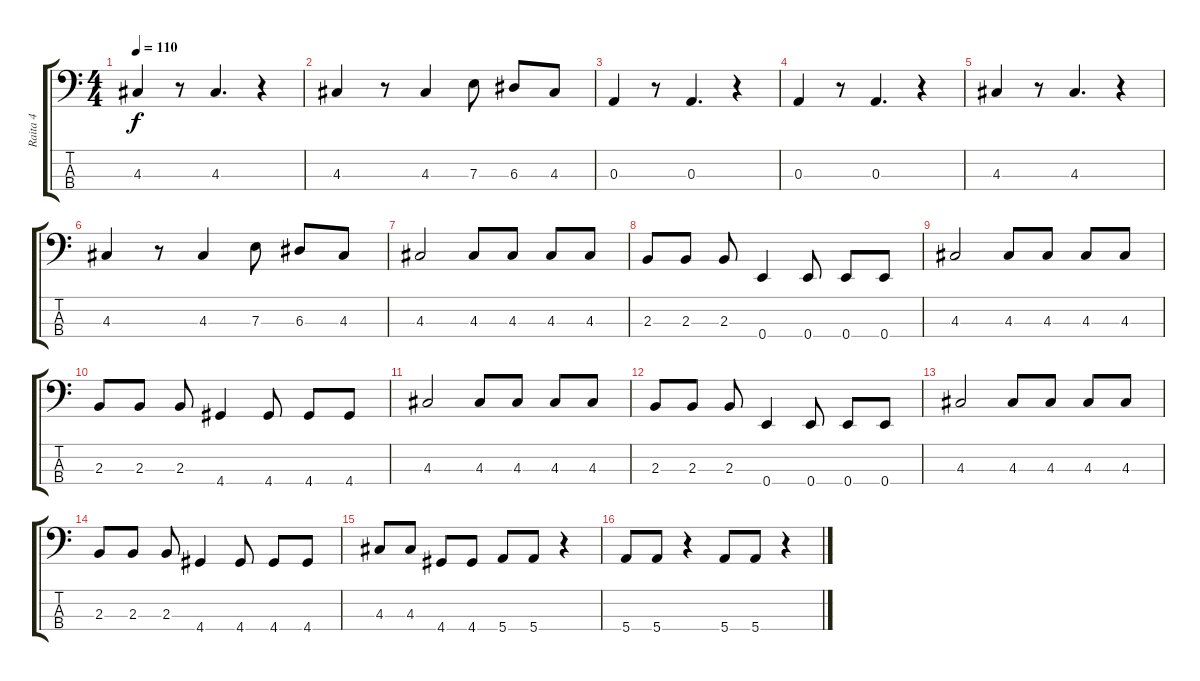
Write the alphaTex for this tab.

\track ("Raita 4" "Raita 4") {instrument electricbasspick}
\staff {score tabs}
\tuning (G2 D2 A1 E1) {hide}
\ts (4 4)
\tempo 110
\clef f4
\ks c
4.3.4{dy f} r.8 4.3.4{d} r.4 |
4.3.4 r.8 4.3.4 7.3.8 6.3.8 4.3.8 |
0.3.4 r.8 0.3.4{d} r.4 |
0.3.4 r.8 0.3.4{d} r.4 |
4.3.4 r.8 4.3.4{d} r.4 |
4.3.4 r.8 4.3.4 7.3.8 6.3.8 4.3.8 |
4.3.2 4.3.8 4.3.8 4.3.8 4.3.8 |
2.3.8 2.3.8 2.3.8 0.4.4 0.4.8 0.4.8 0.4.8 |
4.3.2 4.3.8 4.3.8 4.3.8 4.3.8 |
2.3.8 2.3.8 2.3.8 4.4.4 4.4.8 4.4.8 4.4.8 |
4.3.2 4.3.8 4.3.8 4.3.8 4.3.8 |
2.3.8 2.3.8 2.3.8 0.4.4 0.4.8 0.4.8 0.4.8 |
4.3.2 4.3.8 4.3.8 4.3.8 4.3.8 |
2.3.8 2.3.8 2.3.8 4.4.4 4.4.8 4.4.8 4.4.8 |
4.3.8 4.3.8 4.4.8 4.4.8 5.4.8 5.4.8 r.4 |
5.4.8 5.4.8 r.4 5.4.8 5.4.8 r.4
